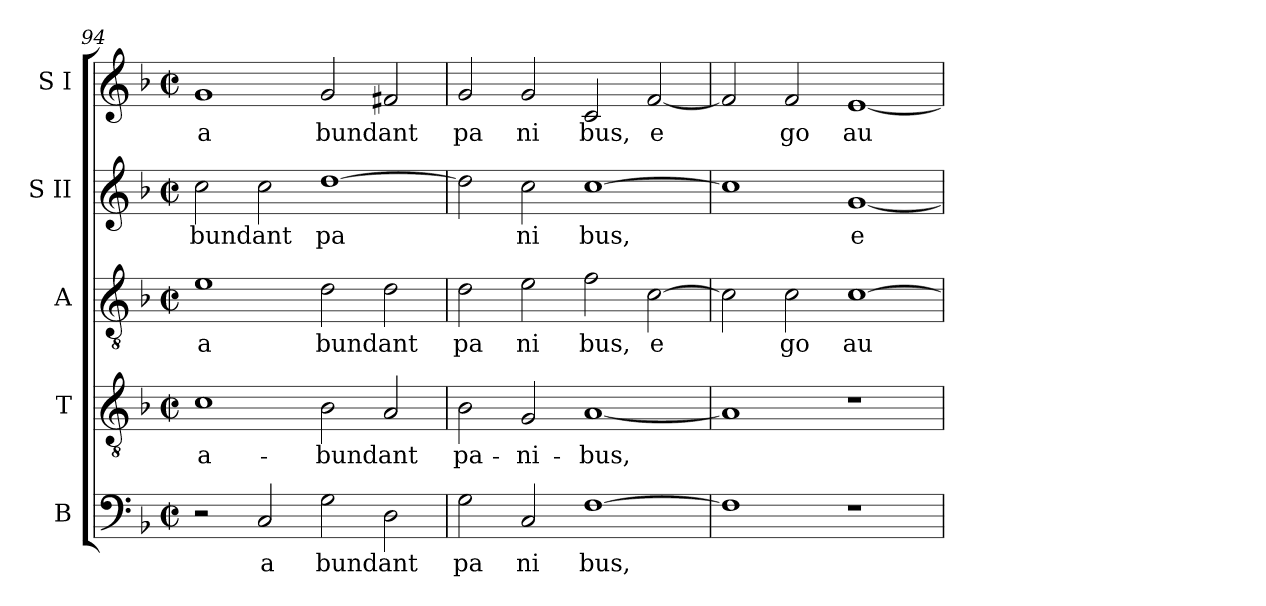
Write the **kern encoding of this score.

**kern	**text	**kern	**text	**kern	**text	**kern	**text	**kern	**text
*part5	*part5	*part4	*part4	*part3	*part3	*part2	*part2	*part1	*part1
*staff5	*staff5	*staff4	*staff4	*staff3	*staff3	*staff2	*staff2	*staff1	*staff1
*I"B	*	*I"T	*	*I"A	*	*I"S II	*	*I"S I	*
*clefF4	*	*clefGv2	*	*clefGv2	*	*clefG2	*	*clefG2	*
*k[b-]	*	*k[b-]	*	*k[b-]	*	*k[b-]	*	*k[b-]	*
*F:	*	*F:	*	*F:	*	*F:	*	*F:	*
*M2/2	*	*M2/2	*	*M2/2	*	*M2/2	*	*M2/2	*
*met(c|)	*	*met(c|)	*	*met(c|)	*	*met(c|)	*	*met(c|)	*
=94	=94	=94	=94	=94	=94	=94	=94	=94	=94
!	!	!	!LO:LY:b:cj	!	!LO:LY:b:cj	!	!LO:LY:b:cj	!	!LO:LY:b:cj
2r	.	1c	a-	1e	a	2cc\	bundant	1g	a
!	!LO:LY:b:cj	!	!	!	!	!	!LO:LY:b:cj	!	!
2C/	a	.	.	.	.	2cc\	.	.	.
!	!LO:LY:b:cj	!	!LO:LY:b:cj	!	!LO:LY:b:cj	!	!LO:LY:b:cj	!	!LO:LY:b:cj
2G\	bundant	2B-\	-bundant	2d\	bundant	[>1dd	pa	2g/	bundant
!	!LO:LY:b:cj	!	!LO:LY:b:cj	!	!LO:LY:b:cj	!	!	!	!LO:LY:b:cj
2D\	.	2A/	.	2d\	.	.	.	2f#/	.
=95	=95	=95	=95	=95	=95	=95	=95	=95	=95
!	!LO:LY:b:cj	!	!LO:LY:b:cj	!	!LO:LY:b:cj	!	!LO:LY:b:cj	!	!LO:LY:b:cj
2G\	pa	2B-\	pa-	2d\	pa	2dd\]	.	2g/	pa
!	!LO:LY:b:cj	!	!LO:LY:b:cj	!	!LO:LY:b:cj	!	!LO:LY:b:cj	!	!LO:LY:b:cj
2C/	ni	2G/	-ni-	2e\	ni	2cc\	ni	2g/	ni
!	!LO:LY:b:cj	!	!LO:LY:b:cj	!	!LO:LY:b:cj	!	!LO:LY:b:cj	!	!LO:LY:b:cj
[>1F	bus,	[<1A	-bus,	2f\	bus,	[>1cc	bus,	2c/	bus,
!	!	!	!	!	!LO:LY:b:cj	!	!	!	!LO:LY:b:cj
.	.	.	.	[>2c\	e	.	.	[<2f/	e
=96	=96	=96	=96	=96	=96	=96	=96	=96	=96
!	!LO:LY:b:cj	!	!LO:LY:b:cj	!	!LO:LY:b:cj	!	!LO:LY:b:cj	!	!LO:LY:b:cj
1F]	.	1A]	.	2c\]	.	1cc]	.	2f/]	.
!	!	!	!	!	!LO:LY:b:cj	!	!	!	!LO:LY:b:cj
.	.	.	.	2c\	go	.	.	2f/	go
!	!	!	!	!	!LO:LY:b:cj	!	!LO:LY:b:cj	!	!LO:LY:b:cj
1r	.	1r	.	[<1c	au	[<1g	e	[<1e	au
=	=	=	=	=	=	=	=	=	=
*-	*-	*-	*-	*-	*-	*-	*-	*-	*-
